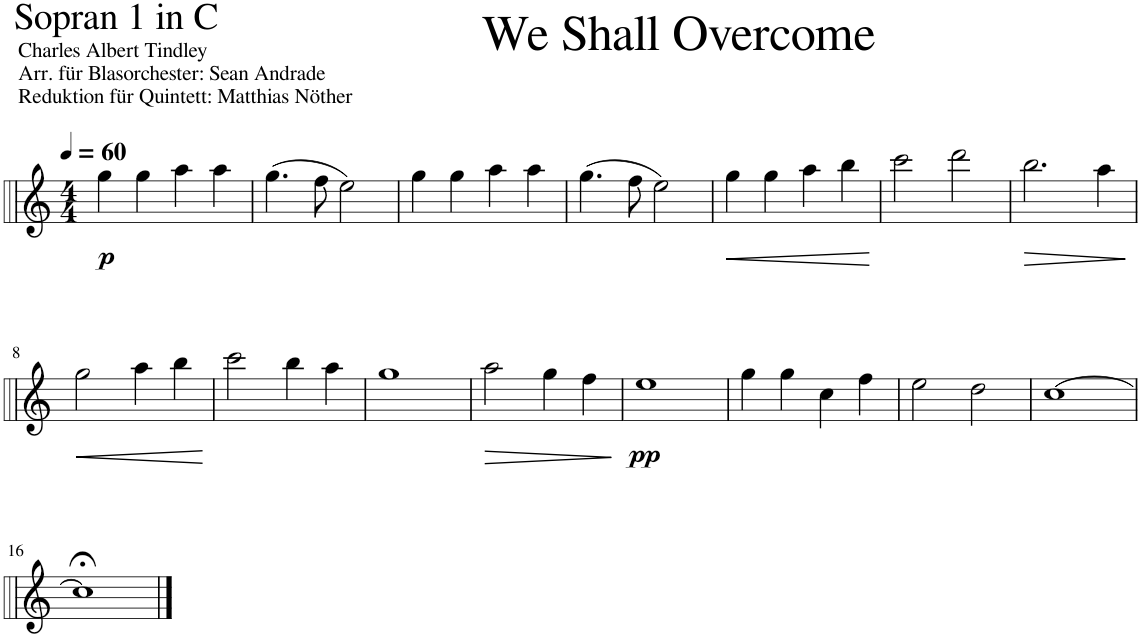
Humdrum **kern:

**kern	**dynam
*part1	*part1
*staff1	*staff1
*I"Sopran 1 (Fl, Ob, Klar usw.)	*
*I'Sopr. 1	*
*clefG2	*
*k[]	*
*M4/4	*
*MM60	*
=1	=1
!	!LO:DY:b
4gg\	p
4gg\	.
4aa\	.
4aa\	.
=2	=2
(4.gg\	.
8ff\	.
2ee\)	.
=3	=3
4gg\	.
4gg\	.
4aa\	.
4aa\	.
=4	=4
(4.gg\	.
8ff\	.
2ee\)	.
=5	=5
!	!LO:HP:b
4gg\	<
4gg\	.
4aa\	.
4bb\	.
.	[
=6	=6
2ccc\	.
2ddd\	.
=7	=7
!	!LO:HP:b
2.bb\	>
4aa\	.
.	]
!!LO:LB:g=z
=8	=8
!	!LO:HP:b
2gg\	<
4aa\	.
4bb\	.
.	[
=9	=9
2ccc\	.
4bb\	.
4aa\	.
=10	=10
1gg	.
=11	=11
!	!LO:HP:b
2aa\	>
4gg\	.
4ff\	.
.	]
=12	=12
!	!LO:DY:b
1ee	pp
=13	=13
4gg\	.
4gg\	.
4cc\	.
4ff\	.
=14	=14
2ee\	.
2dd\	.
=15	=15
[1cc	.
!!LO:LB:g=z
=16	=16
1cc;<]	.
==	==
*-	*-
